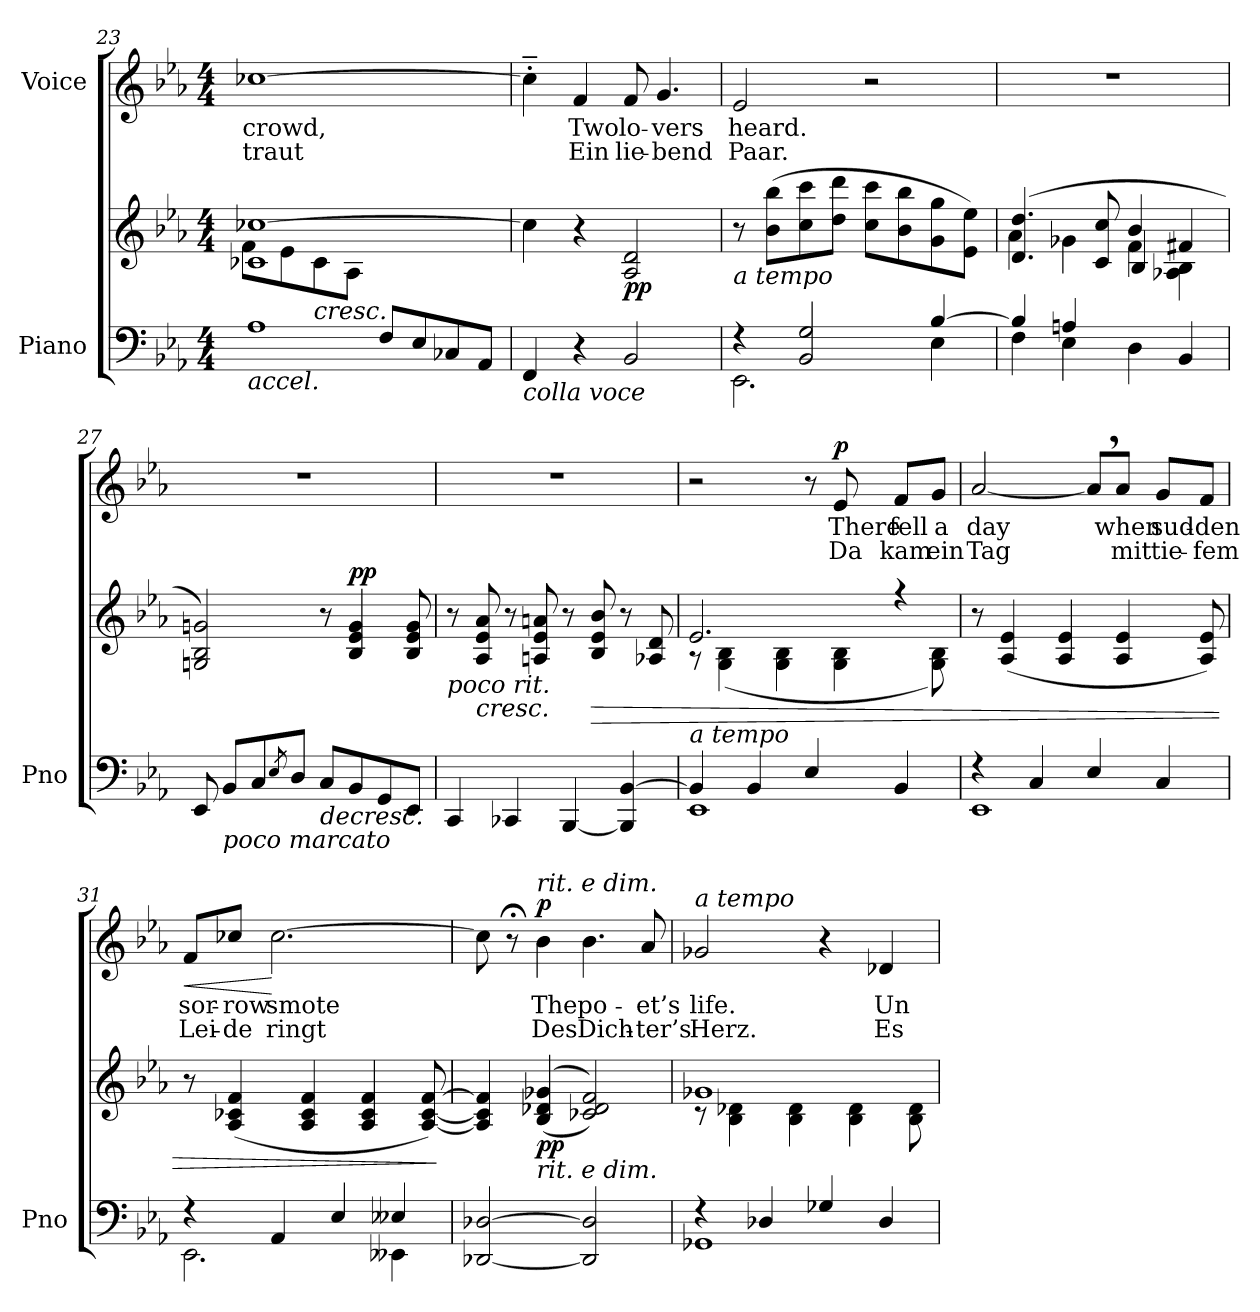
**kern	**kern	**dynam	**kern	**text	**text	**dynam
*part2	*part2	*part2	*part1	*part1	*part1	*part1
*staff3	*staff2	*staff2/3	*staff1	*staff1	*staff1	*staff1
*I"Piano	*	*	*I"Voice	*	*	*
*I'Pno	*	*	*	*	*	*
*clefF4	*clefG2	*	*clefG2	*	*	*
*k[b-e-a-]	*k[b-e-a-]	*	*k[b-e-a-]	*	*	*
*M4/4	*M4/4	*	*M4/4	*	*	*
=23	=23	=23	=23	=23	=23	=23
*^	*^	*	*	*	*	*
!LO:TX:b:i:t=accel.	!	!	!	!	!	!	!	!
!	!	!	!	!	!	!LO:LY:b	!LO:LY:b	!
2ryy	1A-	1c-X [1cc-X	8f\L	.	[1cc-X	crowd,	traut	.
.	.	.	8e-\	.	.	.	.	.
!	!	!	!	!LO:HP:b	!	!	!	!
.	.	.	8c-\	<	.	.	.	.
.	.	.	8A-\J	.	.	.	.	.
8F/L	.	.	2ryy	.	.	.	.	.
8E-/	.	.	.	.	.	.	.	.
8C-X/	.	.	.	.	.	.	.	.
8AA-/J	.	.	.	.	.	.	.	.
*v	*v	*	*	*	*	*	*	*
*	*v	*v	*	*	*	*	*
=24	=24	=24	=24	=24	=24	=24
!LO:TX:b:i:t=colla voce	!	!	!	!	!	!
4FF/	4cc-\]	.	4cc-'~\]	.	.	.
!	!	!	!	!LO:LY:b	!LO:LY:b	!LO:DY:a
!	!	!	!	!	!	!LO:DY:n=1:a
4r	4r	.	4f/	Two	Ein	pp other-dynamics
!	!	!LO:DY:b	!	!LO:LY:b	!LO:LY:b	!
2BB-/	2A-/ 2d/	pp	8f/	lo-	lie-	.
!	!	!	!	!LO:LY:b	!LO:LY:b	!
.	.	.	4.g/	-vers	-bend	.
!!LO:LB:g=z
=25	=25	=25	=25	=25	=25	=25
*^	*	*	*	*	*	*
!	!	!LO:TX:b:i:t=a tempo	!	!	!	!	!
!	!	!	!	!	!LO:LY:b	!LO:LY:b	!
4r	2.EE-\	8r	.	2e-/	heard.	Paar.	.
.	.	(8b-\ 8bb-\L	.	.	.	.	.
2BB-/ 2G/	.	8cc\ 8ccc\	.	.	.	.	.
.	.	8dd\ 8ddd\J	.	.	.	.	.
.	.	8cc\ 8ccc\L	.	2r	.	.	.
.	.	8b-\ 8bb-\	.	.	.	.	.
[4B-/	4E-\	8g\ 8gg\	.	.	.	.	.
.	.	8e-\ 8ee-\J)	.	.	.	.	.
=26	=26	=26	=26	=26	=26	=26	=26
*	*	*^	*	*	*	*	*
*	*	*	*^	*	*	*	*	*
4B-/]	4F\	(>4.d/ 4.dd/	4a-\	2ryy	.	1r	.	.	.
4An/	4E-\	.	4g-X\	.	.	.	.	.	.
.	.	8c/ 8cc/	.	.	.	.	.	.	.
4ryy	4D\	4b-/	4f\	4B-/	.	.	.	.	.
4BB-/	4ryy	4f#X/	4A-X\ 4B-\	4ryy	.	.	.	.	.
*v	*v	*	*	*	*	*	*	*	*
*	*v	*v	*v	*	*	*	*	*
=27	=27	=27	=27	=27	=27	=27
8EE-/	2Gn/ 2B-/ 2gn/)	.	1r	.	.	.
!LO:TX:b:i:t=poco marcato	!	!	!	!	!	!
8BB-/L	.	.	.	.	.	.
8C/	.	.	.	.	.	.
8qE-/	.	.	.	.	.	.
8D/J	.	.	.	.	.	.
!	!	!LO:HP:n=1:b=2	!	!	!	!
8C/L	8r	[ >	.	.	.	.
!	!	!LO:DY:a	!	!	!	!
8BB-/	4B-/ 4e-/ 4g/	pp	.	.	.	.
8GG/	.	.	.	.	.	.
8EE-/J	8B-/ 8e-/ 8g/	.	.	.	.	.
!!LO:PB:g=z
=28	=28	=28	=28	=28	=28	=28
!	!LO:TX:b:i:t=poco rit.	!	!	!	!	!
4CC/	8r	.	1r	.	.	.
!	!	!LO:HP:b	!	!	!	!
.	8A-/ 8e-/ 8a-/	<	.	.	.	.
4CC-X/	8r	.	.	.	.	.
.	8An/ 8e-/ 8an/	.	.	.	.	.
[4BBB-/	8r	]	.	.	.	.
!	!	!LO:HP:b	!	!	!	!
.	8B-/ 8e-/ 8b-/	>	.	.	.	.
4BBB-/] [4BB-/	8r	.	.	.	.	.
.	8A-X/ 8d/	.	.	.	.	.
.	.	[	.	.	.	.
=29	=29	=29	=29	=29	=29	=29
*^	*^	*	*	*	*	*
!	!	!LO:TX:b:i:t=a tempo	!	!	!	!	!	!
4BB-/]	1EE-	2.e-/	8r	.	2r	.	.	.
.	.	.	(4G\ 4B-\	.	.	.	.	.
4BB-/	.	.	.	.	.	.	.	.
.	.	.	4G\ 4B-\	.	.	.	.	.
4E-/	.	.	.	.	8r	.	.	.
!	!	!	!	!	!	!LO:LY:b	!LO:LY:b	!LO:DY:a
.	.	.	4G\ 4B-\	.	8e-/	There	Da	p
!	!	!	!	!	!	!LO:LY:b	!LO:LY:b	!
4BB-/	.	4r	.	.	8f/L	fell	kam	.
!	!	!	!	!	!	!LO:LY:b	!LO:LY:b	!
.	.	.	8G\ 8B-\)	.	8g/J	a	ein	.
=30	=30	=30	=30	=30	=30	=30	=30	=30
!	!	!	!	!	!	!LO:LY:b	!LO:LY:b	!
*	*	*v	*v	*	*	*	*	*
4r	1EE-	8r	.	[2a-/	day	Tag	.
.	.	(4A-/ 4e-/	.	.	.	.	.
4C/	.	.	.	.	.	.	.
.	.	4A-/ 4e-/	.	.	.	.	.
4E-/	.	.	.	8a-,/L]	.	.	.
!	!	!	!	!	!LO:LY:b	!LO:LY:b	!
.	.	4A-/ 4e-/	.	8a-/J	when	mit	.
!	!	!	!	!	!LO:LY:b	!LO:LY:b	!
4C/	.	.	.	8g/L	sud-	tie-	.
!	!	!	!	!	!LO:LY:b	!LO:LY:b	!
.	.	8A-/ 8e-/)	.	8f/J	-den	-fem	.
!!LO:LB:g=z
=31	=31	=31	=31	=31	=31	=31	=31
!	!	!	!	!	!LO:LY:b	!LO:LY:b	!LO:HP:b
4r	2.EE-\	8r	.	8f/L	sor-	Lei-	<
!	!	!	!	!	!LO:LY:b	!LO:LY:b	!
.	.	(>4A-/ 4c-X/ 4f/	.	8cc-X/J	-row	-de	.
!	!	!	!	!	!LO:LY:b	!LO:LY:b	!
4AA-/	.	.	.	[2.cc-\	smote	ringt	[
.	.	4A-/ 4c-/ 4f/	.	.	.	.	.
4E-/	.	.	.	.	.	.	.
.	.	4A-/ 4c-/ 4f/	.	.	.	.	.
4E--X/	4EE--X\	.	.	.	.	.	.
.	.	[8A-/ [8c-/ [8f/)	.	.	.	.	.
*v	*v	*	*	*	*	*	*
.	.	]	.	.	.	.
=32	=32	=32	=32	=32	=32	=32
[2DD-X/ [2D-X/	4A-/] 4c-/] 4f/]	.	8cc-\]	.	.	.
.	.	.	8r;<	.	.	.
!	!	!	!LO:TX:a:i:t=rit. e dim.	!	!	!
!	!LO:TX:b:i:t=rit. e dim.	!	!	!	!	!
!	!	!LO:DY:b	!	!LO:LY:b	!LO:LY:b	!LO:DY:a
.	((>4B-/ 4d-X/ 4g-X/	pp	4b-\	The	Des	p
!	!	!	!	!LO:LY:b	!LO:LY:b	!
2DD-/] 2D-/]	2c-X/ 2d-/ 2f/))	.	4.b-\	po-	Dich-	.
!	!	!	!	!LO:LY:b	!LO:LY:b	!
.	.	.	8a-/	-et’s	-ter’s	.
=33	=33	=33	=33	=33	=33	=33
*^	*^	*	*	*	*	*
!	!	!	!	!	!LO:TX:a:i:t=a tempo	!	!	!
!	!	!	!	!	!	!LO:LY:b	!LO:LY:b	!
4r	1GG-X	1g-X	8r	.	2g-X/	life.	Herz.	.
.	.	.	4B-\ 4d-X\	.	.	.	.	.
4D-X/	.	.	.	.	.	.	.	.
.	.	.	4B-\ 4d-\	.	.	.	.	.
4G-X/	.	.	.	.	4r	.	.	.
.	.	.	4B-\ 4d-\	.	.	.	.	.
!	!	!	!	!	!	!LO:LY:b	!LO:LY:b	!
4D-/	.	.	.	.	4d-X/	Un-	Es	.
.	.	.	8B-\ 8d-\	.	.	.	.	.
*v	*v	*	*	*	*	*	*	*
*	*v	*v	*	*	*	*	*
=	=	=	=	=	=	=
*-	*-	*-	*-	*-	*-	*-
